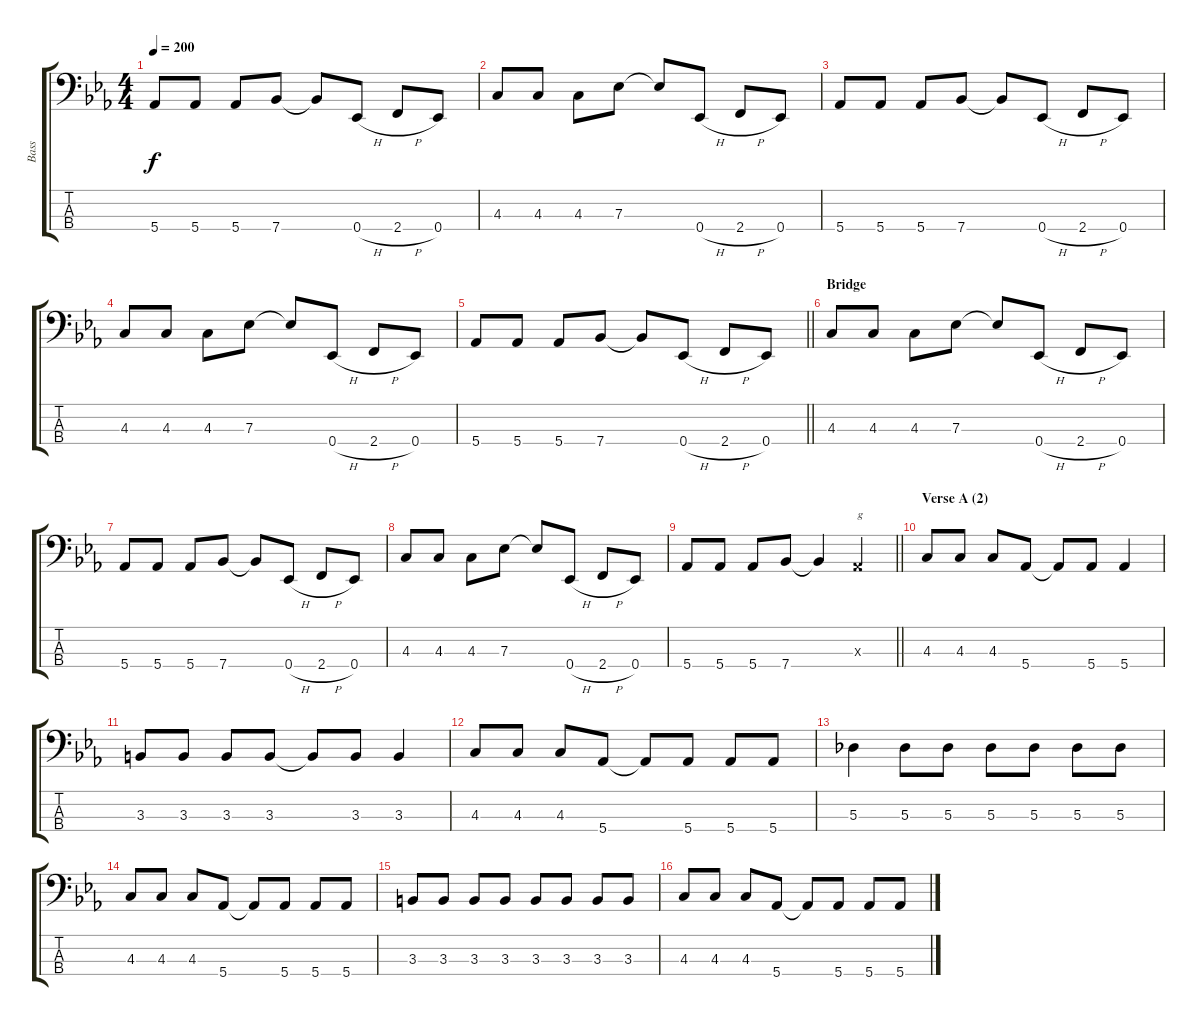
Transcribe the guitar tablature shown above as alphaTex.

\track ("Bass" "Bass") {instrument electricbasspick}
\staff {score tabs}
\tuning (Gb2 Db2 Ab1 Eb1) {hide}
\ts (4 4)
\tempo 200
\clef f4
\ks cminor
5.4.8{dy f} 5.4.8 5.4.8 7.4.8 7.4{t}.8 0.4{h}.8 2.4{h}.8 0.4.8 |
4.3.8 4.3.8 4.3.8 7.3.8 7.3{t}.8 0.4{h}.8 2.4{h}.8 0.4.8 |
5.4.8 5.4.8 5.4.8 7.4.8 7.4{t}.8 0.4{h}.8 2.4{h}.8 0.4.8 |
4.3.8 4.3.8 4.3.8 7.3.8 7.3{t}.8 0.4{h}.8 2.4{h}.8 0.4.8 |
\barLineRight lightlight
5.4.8 5.4.8 5.4.8 7.4.8 7.4{t}.8 0.4{h}.8 2.4{h}.8 0.4.8 |
\section ("" "Bridge")
4.3.8 4.3.8 4.3.8 7.3.8 7.3{t}.8 0.4{h}.8 2.4{h}.8 0.4.8 |
5.4.8 5.4.8 5.4.8 7.4.8 7.4{t}.8 0.4{h}.8 2.4{h}.8 0.4.8 |
4.3.8 4.3.8 4.3.8 7.3.8 7.3{t}.8 0.4{h}.8 2.4{h}.8 0.4.8 |
\barLineRight lightlight
5.4.8 5.4.8 5.4.8 7.4.8 7.4{t}.4 0.3{x}.4{txt "g"} |
\section ("" "Verse A (2)")
4.3.8 4.3.8 4.3.8 5.4.8 5.4{t}.8 5.4.8 5.4.4 |
3.3.8 3.3.8 3.3.8 3.3.8 3.3{t}.8 3.3.8 3.3.4 |
4.3.8 4.3.8 4.3.8 5.4.8 5.4{t}.8 5.4.8 5.4.8 5.4.8 |
5.3.4 5.3.8 5.3.8 5.3.8 5.3.8 5.3.8 5.3.8 |
4.3.8 4.3.8 4.3.8 5.4.8 5.4{t}.8 5.4.8 5.4.8 5.4.8 |
3.3.8 3.3.8 3.3.8 3.3.8 3.3.8 3.3.8 3.3.8 3.3.8 |
4.3.8 4.3.8 4.3.8 5.4.8 5.4{t}.8 5.4.8 5.4.8 5.4.8
